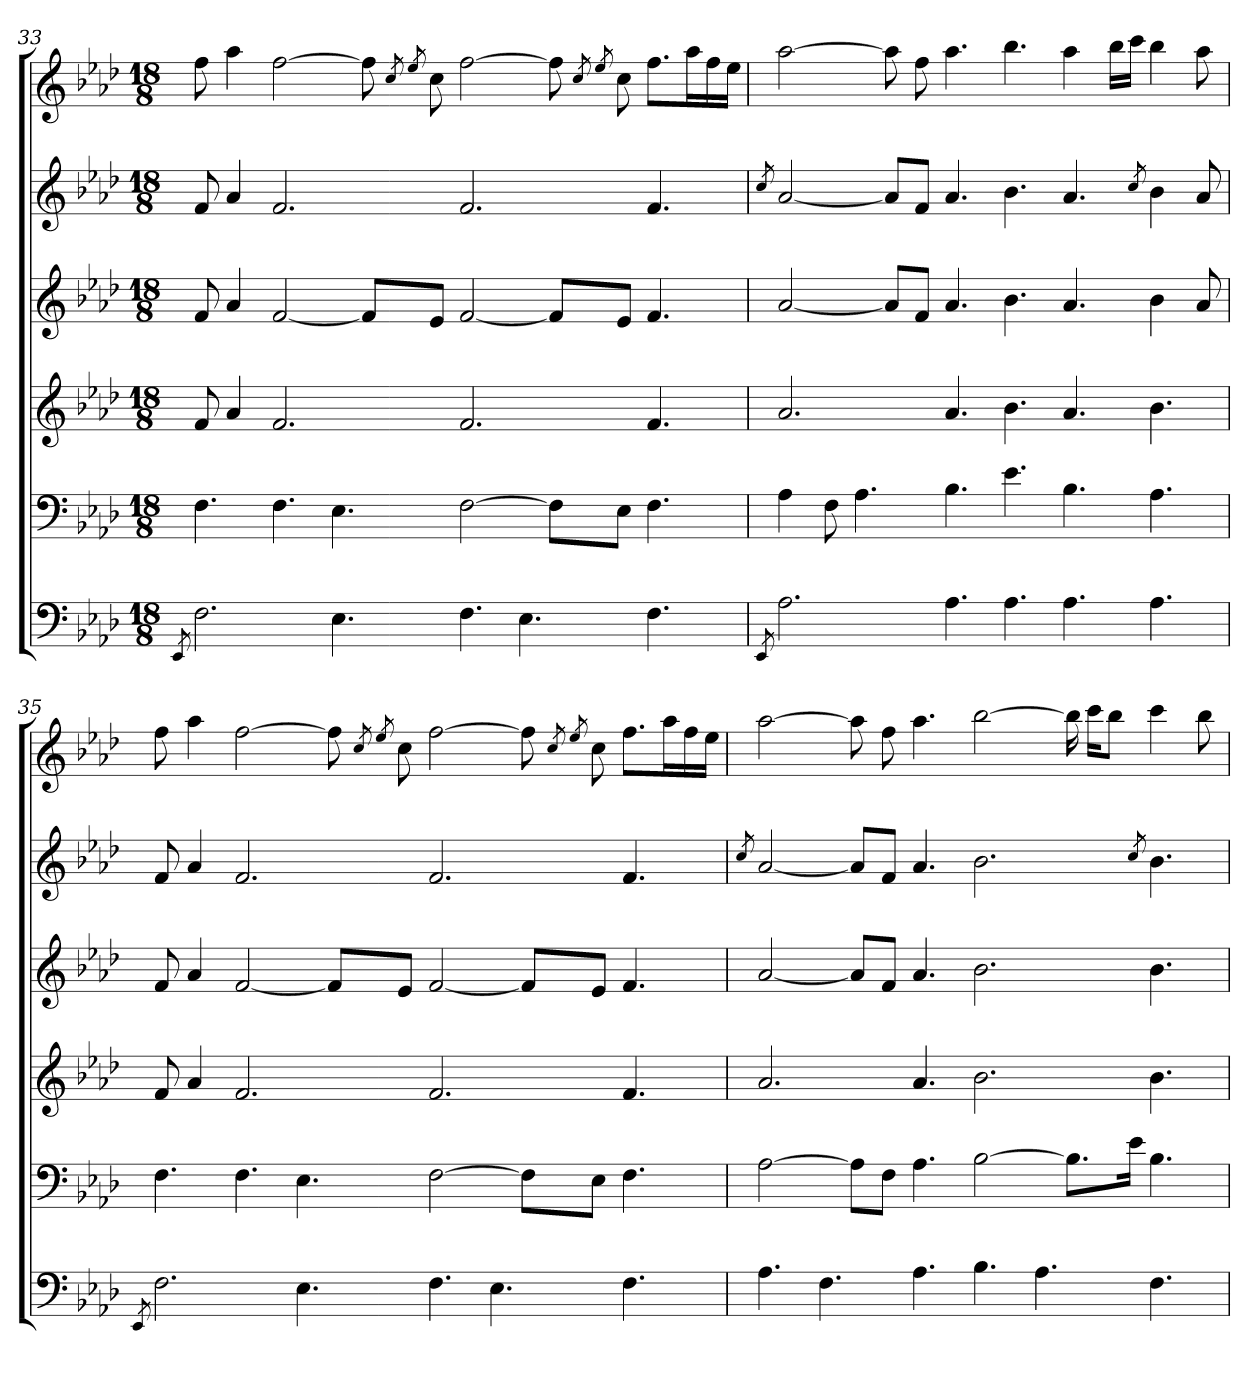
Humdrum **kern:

**kern	**kern	**kern	**kern	**kern	**kern
*part6	*part5	*part4	*part3	*part2	*part1
*staff6	*staff5	*staff4	*staff3	*staff2	*staff1
*clefF4	*clefF4	*clefG2	*clefG2	*clefG2	*clefG2
*k[b-e-a-d-]	*k[b-e-a-d-]	*k[b-e-a-d-]	*k[b-e-a-d-]	*k[b-e-a-d-]	*k[b-e-a-d-]
*M18/8	*M18/8	*M18/8	*M18/8	*M18/8	*M18/8
=33	=33	=33	=33	=33	=33
8qEE-	.	.	.	.	.
2.F	4.F	8f	8f	8f	8ff
.	.	4a-	4a-	4a-	4aa-
.	4.F	2.f	[2f	2.f	[2ff
4.E-	4.E-	.	.	.	.
.	.	.	8f/L]	.	8ff]
.	.	.	.	.	8qcc
.	.	.	.	.	8qee-
.	.	.	8e-/J	.	8cc
4.F	[2F	2.f	[2f	2.f	[2ff
4.E-	.	.	.	.	.
.	8F\L]	.	8f/L]	.	8ff]
.	.	.	.	.	8qcc
.	.	.	.	.	8qee-
.	8E-\J	.	8e-/J	.	8cc
4.F	4.F	4.f	4.f	4.f	8.ff\L
.	.	.	.	.	16aa-\L
.	.	.	.	.	16ff\
.	.	.	.	.	16ee-\JJ
=34	=34	=34	=34	=34	=34
8qEE-	.	.	.	8qcc	.
2.A-	4A-	2.a-	[2a-	[2a-	[2aa-
.	8F	.	.	.	.
.	4.A-	.	.	.	.
.	.	.	8a-/L]	8a-/L]	8aa-]
.	.	.	8f/J	8f/J	8ff
4.A-	4.B-	4.a-	4.a-	4.a-	4.aa-
4.A-	4.e-	4.b-	4.b-	4.b-	4.bb-
4.A-	4.B-	4.a-	4.a-	4.a-	4aa-
.	.	.	.	.	16bb-\LL
.	.	.	.	.	16ccc\JJ
.	.	.	.	8qcc	.
4.A-	4.A-	4.b-	4b-	4b-	4bb-
.	.	.	8a-	8a-	8aa-
=35	=35	=35	=35	=35	=35
8qEE-	.	.	.	.	.
2.F	4.F	8f	8f	8f	8ff
.	.	4a-	4a-	4a-	4aa-
.	4.F	2.f	[2f	2.f	[2ff
4.E-	4.E-	.	.	.	.
.	.	.	8f/L]	.	8ff]
.	.	.	.	.	8qcc
.	.	.	.	.	8qee-
.	.	.	8e-/J	.	8cc
4.F	[2F	2.f	[2f	2.f	[2ff
4.E-	.	.	.	.	.
.	8F\L]	.	8f/L]	.	8ff]
.	.	.	.	.	8qcc
.	.	.	.	.	8qee-
.	8E-\J	.	8e-/J	.	8cc
4.F	4.F	4.f	4.f	4.f	8.ff\L
.	.	.	.	.	16aa-\L
.	.	.	.	.	16ff\
.	.	.	.	.	16ee-\JJ
=36	=36	=36	=36	=36	=36
.	.	.	.	8qcc	.
4.A-	[2A-	2.a-	[2a-	[2a-	[2aa-
4.F	.	.	.	.	.
.	8A-\L]	.	8a-/L]	8a-/L]	8aa-]
.	8F\J	.	8f/J	8f/J	8ff
4.A-	4.A-	4.a-	4.a-	4.a-	4.aa-
4.B-	[2B-	2.b-	2.b-	2.b-	[2bb-
4.A-	.	.	.	.	.
.	8.B-\L]	.	.	.	16bb-]
.	.	.	.	.	16ccc\KL
.	.	.	.	.	8bb-\J
.	16e-\Jk	.	.	.	.
.	.	.	.	8qcc	.
4.F	4.B-	4.b-	4.b-	4.b-	4ccc
.	.	.	.	.	8bb-
=	=	=	=	=	=
*-	*-	*-	*-	*-	*-
